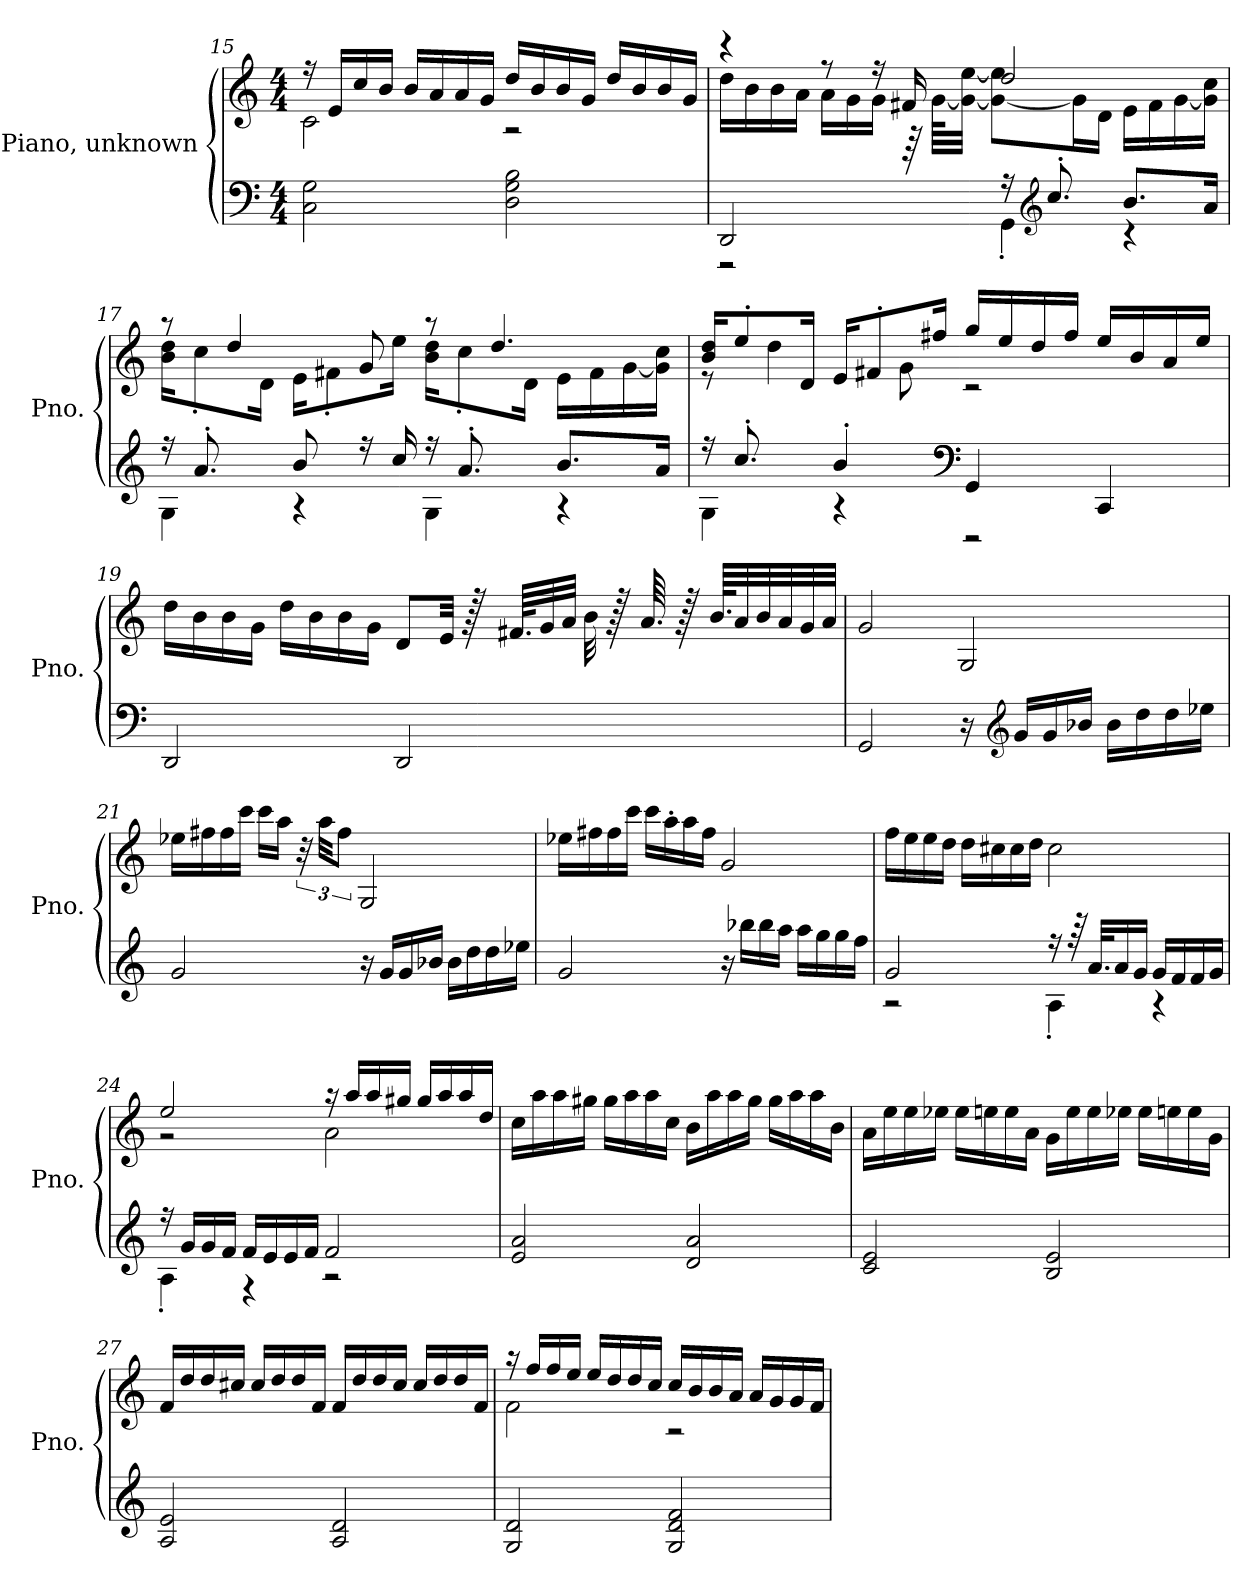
**kern	**kern
*part1	*part1
*staff2	*staff1
*I"Piano, unknown	*
*I'Pno.	*
!!LO:LB:g=z
*clefF4	*clefG2
*k[]	*k[]
*M4/4	*M4/4
=15	=15
*	*^
2C\ 2G\	16r	2c\
.	16e/LL	.
.	16cc/	.
.	16b/JJ	.
.	16b/LL	.
.	16a/	.
.	16a/	.
.	16g/JJ	.
2D\ 2G\ 2B\	16dd/LL	2r
.	16b/	.
.	16b/	.
.	16g/JJ	.
.	16dd/LL	.
.	16b/	.
.	16b/	.
.	16g/JJ	.
=16	=16	=16
*^	*	*
2DD/	2r	4r	16dd\LL
.	.	.	16b\
.	.	.	16b\
.	.	.	16a\JJ
.	.	8r	16a\LL
.	.	.	16g\
.	.	16r	16g\JJ
.	.	16f#X/	64r
.	.	.	[64g\KLLL
.	.	.	32g\_ [32ee\JJJ
16r	4GG'\	2dd/	8g\_ 8ee\]L
*clefG2	*	*	*
8.cc'/	.	.	.
.	.	.	16g\L]
.	.	.	16d\JJ
8.b/L	4r	.	16e\LL
.	.	.	16f#\
.	.	.	[16g\
16a/Jk	.	.	16g\] 16cc\JJ
!!LO:LB:g=z	!!
=17	=17	=17	=17
16r	4G\	8r	16b\ 16dd\KL
8.a'/	.	.	8cc'\
.	.	4dd/	.
.	.	.	16d\Jk
8b/	4r	.	16e\KL
.	.	.	8f#X'\
16r	.	8g/	.
16cc/	.	.	16ee\Jk
16r	4G\	8r	16b\ 16dd\KL
8.a'/	.	.	8cc'\
.	.	4.dd/	.
.	.	.	16d\Jk
8.b/L	4r	.	16e\LL
.	.	.	16f#\
.	.	.	[16g\
16a/Jk	.	.	16g\] 16cc\JJ
=18	=18	=18	=18
16r	4G\	16b/ 16dd/KL	8r
8.cc'/	.	8ee'/	.
.	.	.	4dd\
.	.	16d/Jk	.
4b'/	4r	16e/KL	.
.	.	8f#X'/	.
.	.	.	8g\
.	.	16ff#X/Jk	.
*clefF4	*	*	*
4GG/	2r	16gg/LL	2r
.	.	16ee/	.
.	.	16dd/	.
.	.	16ff#/JJ	.
4CC/	.	16ee/LL	.
.	.	16b/	.
.	.	16a/	.
.	.	16ee/JJ	.
*v	*v	*	*
*	*v	*v
!!LO:LB:g=z
=19	=19
2DD/	16dd\LL
.	16b\
.	16b\
.	16g\JJ
.	16dd\LL
.	16b\
.	16b\
.	16g\JJ
2DD/	8d/L
.	32e/Jkk
.	128r
.	64.f#X/KLLL
.	32g/
.	32a/JJJ
.	32b\
.	128r
.	64.a/
.	128r
.	64.b/KLLL
.	32a/
.	32b/
.	32a/
.	32g/
.	32a/JJJ
=20	=20
2GG/	2g/
16r	2G/
*clefG2	*
16g/LL	.
16g/	.
16b-X/JJ	.
16b-\LL	.
16dd\	.
16dd\	.
16ee-X\JJ	.
!!LO:LB:g=z
=21	=21
2g/	16ee-X\LL
.	16ff#X\
.	16ff#\
.	16ccc\JJ
.	16ccc\LL
.	16aa\JJ
.	48r
.	48aa\KKL
.	12ff#\J
16r	2G/
16g/LL	.
16g/	.
16b-X/JJ	.
16b-\LL	.
16dd\	.
16dd\	.
16ee-X\JJ	.
=22	=22
2g/	16ee-X\LL
.	16ff#X\
.	16ff#\
.	16ccc\JJ
.	16ccc\LL
.	16aa'\
.	16aa\
.	16ff#\JJ
16r	2g/
16bb-X\LL	.
16bb-\	.
16aa\JJ	.
16aa\LL	.
16gg\	.
16gg\	.
16ff\JJ	.
!!LO:LB:g=z
=23	=23
*^	*
2g/	2r	16ff\LL
.	.	16ee\
.	.	16ee\
.	.	16dd\JJ
.	.	16dd\LL
.	.	16cc#X\
.	.	16cc#\
.	.	16dd\JJ
16r	4A'\	2cc#\
64r	.	.
32.a/KLL	.	.
16a/	.	.
16g/JJ	.	.
16g/LL	4r	.
16f/	.	.
16f/	.	.
16g/JJ	.	.
=24	=24	=24
*	*	*^
16r	4A'\	2ee/	2r
16g/LL	.	.	.
16g/	.	.	.
16f/JJ	.	.	.
16f/LL	4r	.	.
16e/	.	.	.
16e/	.	.	.
16f/JJ	.	.	.
2f/	2r	16r	2a\
.	.	16aa/LL	.
.	.	16aa/	.
.	.	16gg#X/JJ	.
.	.	16gg#/LL	.
.	.	16aa/	.
.	.	16aa/	.
.	.	16dd/JJ	.
*v	*v	*	*
*	*v	*v
!!LO:PB:g=z
=25	=25
2e/ 2a/	16cc\LL
.	16aa\
.	16aa\
.	16gg#X\JJ
.	16gg#\LL
.	16aa\
.	16aa\
.	16cc\JJ
2d/ 2a/	16b\LL
.	16aa\
.	16aa\
.	16gg#\JJ
.	16gg#\LL
.	16aa\
.	16aa\
.	16b\JJ
=26	=26
2c/ 2e/	16a\LL
.	16ee\
.	16ee\
.	16ee-X\JJ
.	16ee-\LL
.	16een\
.	16ee\
.	16a\JJ
2B/ 2e/	16g\LL
.	16ee\
.	16ee\
.	16ee-X\JJ
.	16ee-\LL
.	16een\
.	16ee\
.	16g\JJ
!!LO:LB:g=z
=27	=27
2A/ 2e/	16f/LL
.	16dd/
.	16dd/
.	16cc#X/JJ
.	16cc#/LL
.	16dd/
.	16dd/
.	16f/JJ
2A/ 2d/	16f/LL
.	16dd/
.	16dd/
.	16cc#/JJ
.	16cc#/LL
.	16dd/
.	16dd/
.	16f/JJ
=28	=28
*	*^
2G/ 2d/	16r	2f\
.	16ff/LL	.
.	16ff/	.
.	16ee/JJ	.
.	16ee/LL	.
.	16dd/	.
.	16dd/	.
.	16cc/JJ	.
2G/ 2d/ 2f/	16cc/LL	2r
.	16b/	.
.	16b/	.
.	16a/JJ	.
.	16a/LL	.
.	16g/	.
.	16g/	.
.	16f/JJ	.
*	*v	*v
=	=
*-	*-
